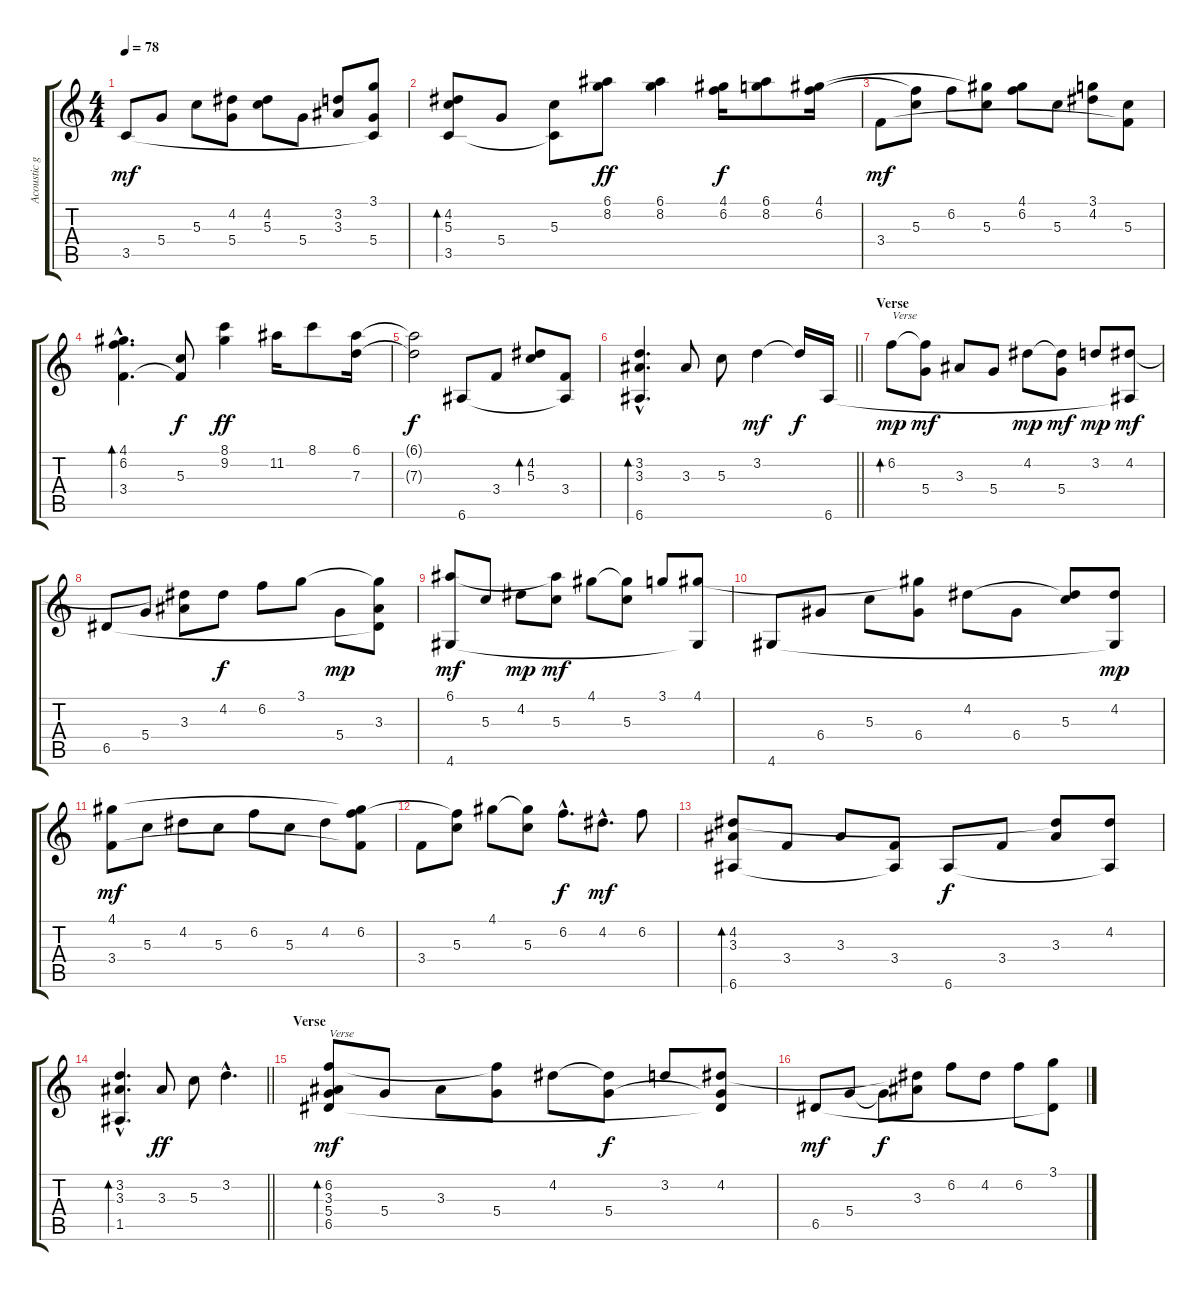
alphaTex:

\track ("Acoustic guitar" "Acoustic g") {instrument acousticguitarnylon}
\staff {score tabs}
\tuning (E4 B3 G3 D3 A2 E2) {hide}
\ts (4 4)
\tempo 78
\clef g2
\ks c
3.5.8{dy mf} 5.4.8 5.3.8 (4.2{t} 5.4).8 (4.2 5.3).8 5.4.8 (3.2 3.3).8 (3.1{t} 5.4 3.5{t}).8 |
(4.2 5.3 3.5).8{bd 60} 5.4.8 (5.3 3.5{t}).8 (6.1 8.2).8{dy ff} (6.1 8.2).4 (4.1 6.2).16{dy f} (6.1 8.2).8 (4.1 6.2).16 |
3.4.8{dy mf} (6.2{t} 5.3).8 6.2.8 (4.1{t} 5.3).8 (4.1 6.2).8 5.3.8 (3.1 4.2).8 (5.3 3.4{t}).8 |
(4.1{hac} 6.2{hac} 3.4{hac}).4{d bd 60} (5.3 3.4{t}).8{dy f} (8.1 9.2).4{dy ff} 11.2.16 8.1.8 (6.1 7.3).16 |
(6.1{t} 7.3{t}).2{dy f} 6.6.8 3.4.8 (4.2 5.3).8{bd 120} (3.4 6.6{t}).8 |
\barLineRight lightlight
(3.2{hac} 3.3{hac} 6.6{hac}).4{d bd 120} 3.3.8 5.3.8 3.2.4{dy mf} 3.2{t}.16{dy f} 6.6.16 |
\section ("" "Verse")
6.2.8{bd 480 txt "Verse" dy mp} (6.2{t} 5.4).8{dy mf} 3.3.8 5.4.8 4.2.8{dy mp} (4.2{t} 5.4).8{dy mf} 3.2.8{dy mp} (4.2 6.6{t}).8{dy mf} |
6.5.8 5.4.8 (4.2{t} 3.3).8 4.2.8{dy f} 6.2.8 3.1.8 5.4.8{dy mp} (3.1{t} 3.3 6.5{t}).8 |
(6.1 4.6).8{dy mf} 5.3.8 4.2.8{dy mp} (6.1{t} 5.3).8{dy mf} 4.1.8 (4.1{t} 5.3).8 3.1.8 (4.1 4.6{t}).8 |
4.6.8 6.4.8 5.3.8 (4.1{t} 6.4).8 4.2.8 6.4.8 (4.2{t} 5.3).8 (4.2 4.6{t}).8{dy mp} |
(4.1 3.4).8{dy mf} 5.3.8 4.2.8 5.3.8 6.2.8 5.3.8 4.2.8 (4.1{t} 6.2 3.4{t}).8 |
3.4.8 (6.2{t} 5.3).8 4.1.8 (4.1{t} 5.3).8 6.2{hac}.8{d dy f} 4.2{hac}.8{d dy mf} 6.2.8 |
(4.2 3.3 6.6).8{bd 120} 3.4.8 3.3.8 (3.4 6.6{t}).8 6.6.8{dy f} 3.4.8 (4.2{t} 3.3).8 (4.2 6.6{t}).8 |
\barLineRight lightlight
(3.2{hac} 3.3{hac} 1.5{hac}).4{d bd 120} 3.3.8{dy ff} 5.3.8 3.2{hac}.4{d} |
\section ("" "Verse")
(6.2 3.3 5.4 6.5).8{bd 120 txt "Verse" dy mf} 5.4.8 3.3.8 (6.2{t} 5.4).8 4.2.8 (4.2{t} 5.4).8{dy f} 3.2.8 (4.2 5.4{t} 6.5{t}).8 |
6.5.8{dy mf} 5.4.8 5.4{t}.8{dy f} (4.2{t} 3.3).8 6.2.8 4.2.8 6.2.8 (3.1 6.5{t}).8
